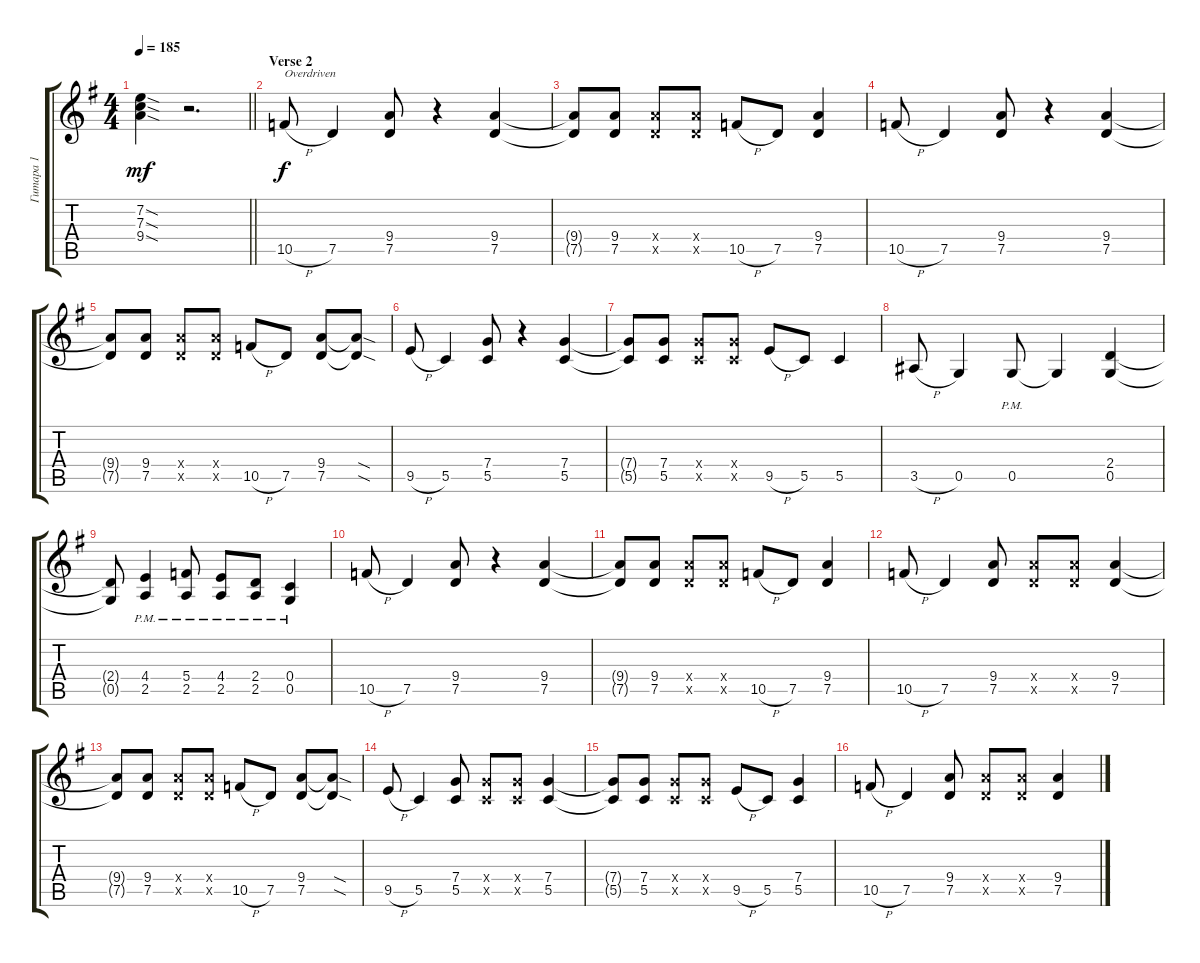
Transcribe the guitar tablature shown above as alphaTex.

\track ("Гитара 1" "Гитара 1") {instrument distortionguitar}
\staff {score tabs}
\tuning (D4 A3 F3 C3 G2 D2) {hide}
\ts (4 4)
\tempo 185
\clef g2
\barLineRight lightlight
\ks eminor
(7.2{sod t} 7.3{sod t} 9.4{sod t}).4{dy mf} r.2{d} |
\section ("" "Verse 2")
10.5{h}.8{txt "Overdriven" dy f instrument overdrivenguitar} 7.5.4 (9.4 7.5).8 r.4 (9.4 7.5).4 |
(9.4{t} 7.5{t}).8 (9.4 7.5).8 (9.4{x} 7.5{x}).8 (9.4{x} 7.5{x}).8 10.5{h}.8 7.5.8 (9.4 7.5).4 |
10.5{h}.8 7.5.4 (9.4 7.5).8 r.4 (9.4 7.5).4 |
(9.4{t} 7.5{t}).8 (9.4 7.5).8 (9.4{x} 7.5{x}).8 (9.4{x} 7.5{x}).8 10.5{h}.8 7.5.8 (9.4 7.5).8 (9.4{sod t} 7.5{sod t}).8 |
9.5{h}.8 5.5.4 (7.4 5.5).8 r.4 (7.4 5.5).4 |
(7.4{t} 5.5{t}).8 (7.4 5.5).8 (7.4{x} 5.5{x}).8 (7.4{x} 5.5{x}).8 9.5{h}.8 5.5.8 5.5.4 |
3.5{h}.8 0.5.4 0.5{pm}.8 0.5{t}.4 (2.4 0.5).4 |
(2.4{t} 0.5{t}).8 (4.4{pm} 2.5{pm}).4 (5.4{pm} 2.5{pm}).8 (4.4{pm} 2.5{pm}).8 (2.4{pm} 2.5{pm}).8 (0.4{pm} 0.5{pm}).4 |
10.5{h}.8 7.5.4 (9.4 7.5).8 r.4 (9.4 7.5).4 |
(9.4{t} 7.5{t}).8 (9.4 7.5).8 (9.4{x} 7.5{x}).8 (9.4{x} 7.5{x}).8 10.5{h}.8 7.5.8 (9.4 7.5).4 |
10.5{h}.8 7.5.4 (9.4 7.5).8 (9.4{x} 7.5{x}).8 (9.4{x} 7.5{x}).8 (9.4 7.5).4 |
(9.4{t} 7.5{t}).8 (9.4 7.5).8 (9.4{x} 7.5{x}).8 (9.4{x} 7.5{x}).8 10.5{h}.8 7.5.8 (9.4 7.5).8 (9.4{sod t} 7.5{sod t}).8 |
9.5{h}.8 5.5.4 (7.4 5.5).8 (7.4{x} 5.5{x}).8 (7.4{x} 5.5{x}).8 (7.4 5.5).4 |
(7.4{t} 5.5{t}).8 (7.4 5.5).8 (7.4{x} 5.5{x}).8 (7.4{x} 5.5{x}).8 9.5{h}.8 5.5.8 (7.4 5.5).4 |
10.5{h}.8 7.5.4 (9.4 7.5).8 (9.4{x} 7.5{x}).8 (9.4{x} 7.5{x}).8 (9.4 7.5).4
